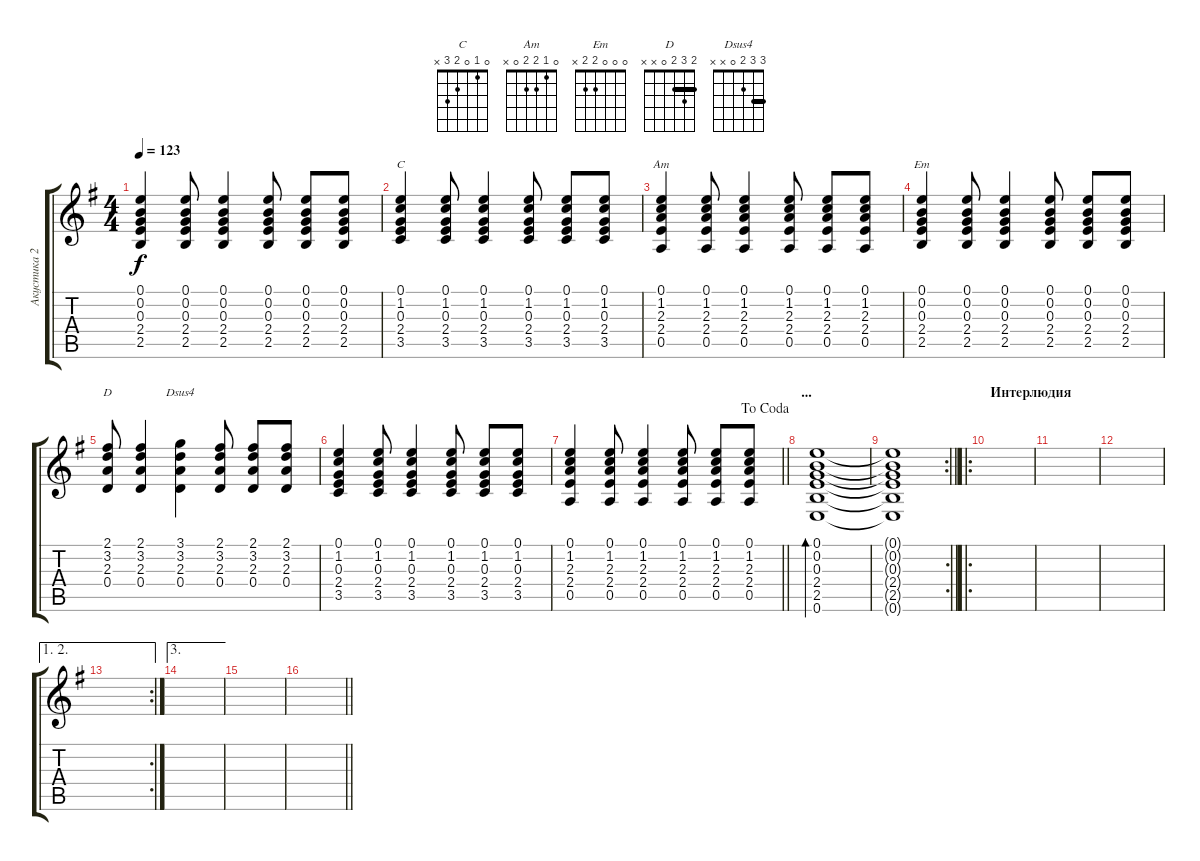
\track ("Акустика 2" "Акустика 2") {instrument acousticguitarsteel}
\staff {score tabs}
\tuning (E4 B3 G3 D3 A2 E2) {hide}
\chord ("C" 0 1 0 2 3 x)
\chord ("Am" 0 1 2 2 0 x)
\chord ("Em" 0 0 0 2 2 x)
\chord ("D" 2 3 2 0 x x) {barre 2}
\chord ("Dsus4" 3 3 2 0 x x) {barre 3}
\ts (4 4)
\tempo 123
\clef g2
\ks g
(0.1 0.2 0.3 2.4 2.5).4{dy f} (0.1 0.2 0.3 2.4 2.5).8 (0.1 0.2 0.3 2.4 2.5).4 (0.1 0.2 0.3 2.4 2.5).8 (0.1 0.2 0.3 2.4 2.5).8 (0.1 0.2 0.3 2.4 2.5).8 |
(0.1 1.2 0.3 2.4 3.5).4{ch "C"} (0.1 1.2 0.3 2.4 3.5).8 (0.1 1.2 0.3 2.4 3.5).4 (0.1 1.2 0.3 2.4 3.5).8 (0.1 1.2 0.3 2.4 3.5).8 (0.1 1.2 0.3 2.4 3.5).8 |
(0.1 1.2 2.3 2.4 0.5).4{ch "Am"} (0.1 1.2 2.3 2.4 0.5).8 (0.1 1.2 2.3 2.4 0.5).4 (0.1 1.2 2.3 2.4 0.5).8 (0.1 1.2 2.3 2.4 0.5).8 (0.1 1.2 2.3 2.4 0.5).8 |
(0.1 0.2 0.3 2.4 2.5).4{ch "Em"} (0.1 0.2 0.3 2.4 2.5).8 (0.1 0.2 0.3 2.4 2.5).4 (0.1 0.2 0.3 2.4 2.5).8 (0.1 0.2 0.3 2.4 2.5).8 (0.1 0.2 0.3 2.4 2.5).8 |
(2.1 3.2 2.3 0.4).8{ch "D"} (2.1 3.2 2.3 0.4).4 (3.1 3.2 2.3 0.4).4{ch "Dsus4"} (2.1 3.2 2.3 0.4).8 (2.1 3.2 2.3 0.4).8 (2.1 3.2 2.3 0.4).8 |
(0.1 1.2 0.3 2.4 3.5).4 (0.1 1.2 0.3 2.4 3.5).8 (0.1 1.2 0.3 2.4 3.5).4 (0.1 1.2 0.3 2.4 3.5).8 (0.1 1.2 0.3 2.4 3.5).8 (0.1 1.2 0.3 2.4 3.5).8 |
\jump dacoda
\barLineRight lightlight
(0.1 1.2 2.3 2.4 0.5).4 (0.1 1.2 2.3 2.4 0.5).8 (0.1 1.2 2.3 2.4 0.5).4 (0.1 1.2 2.3 2.4 0.5).8 (0.1 1.2 2.3 2.4 0.5).8 (0.1 1.2 2.3 2.4 0.5).8 |
\section ("" "...")
(0.1 0.2 0.3 2.4 2.5 0.6).1{bd 240} |
\rc 2
\barLineRight lightlight
(0.1{t} 0.2{t} 0.3{t} 2.4{t} 2.5{t} 0.6{t}).1 |
\ro
\section ("" "Интерлюдия")
|
|
|
\ae (1 2)
\rc 2
|
\ae 3
|
|
\barLineRight lightlight
